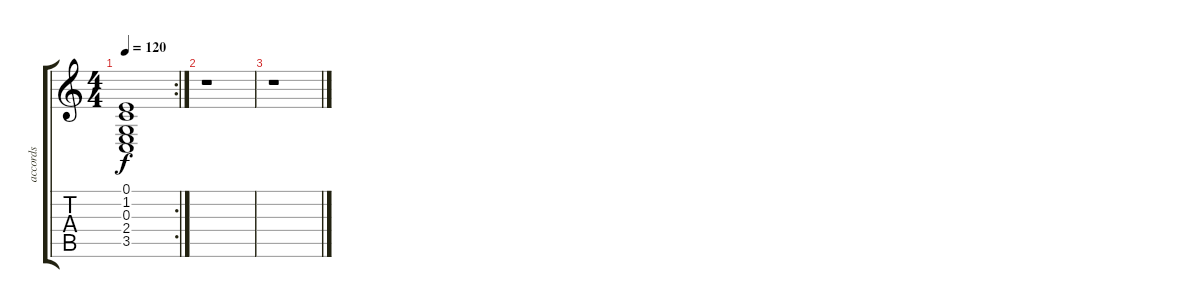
\track ("accords" "accords") {instrument pad2warm}
\staff {score tabs}
\tuning (E4 B3 G3 D3 A2 E2) {hide}
\rc 2
\ts (4 4)
\tempo 120
\clef g2
\ks c
(0.1 1.2 0.3 2.4 3.5).1{dy f} |
r.1 |
r.1
